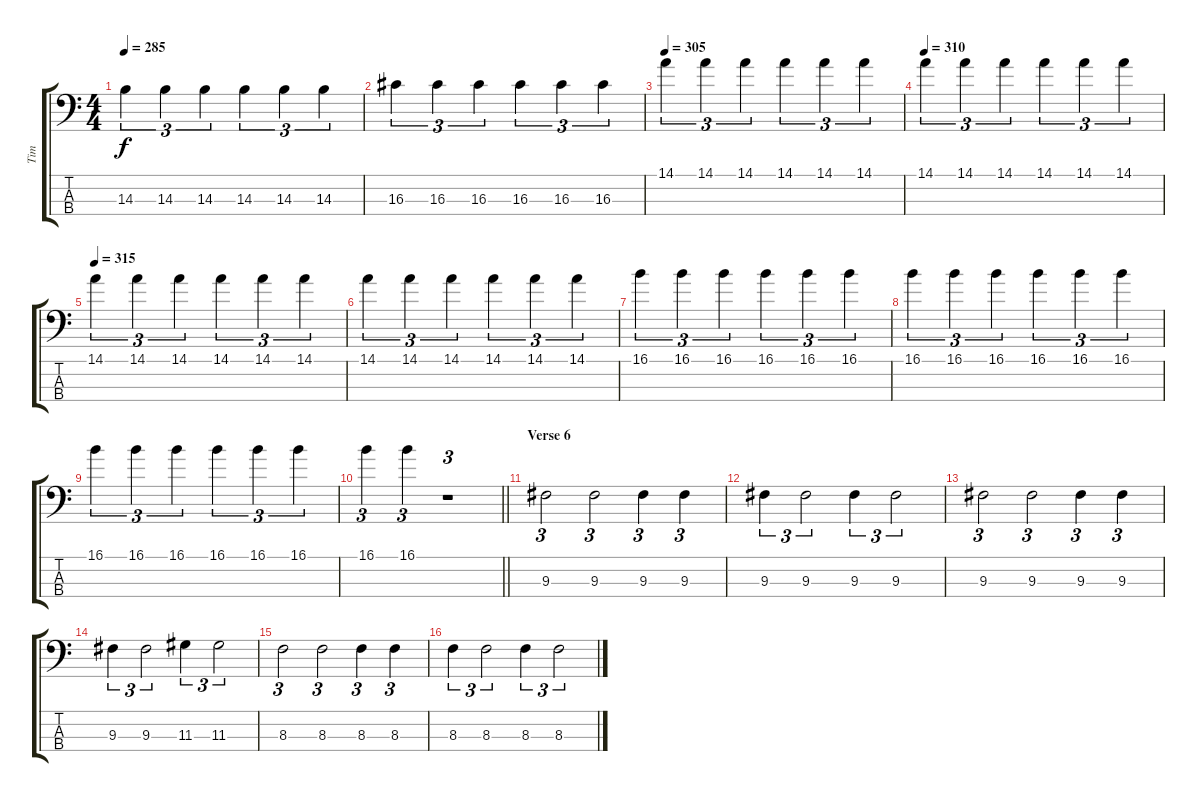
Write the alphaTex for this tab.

\track ("Tim" "Tim") {instrument electricbasspick}
\staff {score tabs}
\tuning (G2 D2 A1 E1) {hide}
\ts (4 4)
\tempo 285
\clef f4
\ks c
14.3.4{tu (3 2) dy f} 14.3.4{tu (3 2)} 14.3.4{tu (3 2)} 14.3.4{tu (3 2)} 14.3.4{tu (3 2)} 14.3.4{tu (3 2)} |
16.3.4{tu (3 2)} 16.3.4{tu (3 2)} 16.3.4{tu (3 2)} 16.3.4{tu (3 2)} 16.3.4{tu (3 2)} 16.3.4{tu (3 2)} |
\tempo 305
14.1.4{tu (3 2)} 14.1.4{tu (3 2)} 14.1.4{tu (3 2)} 14.1.4{tu (3 2)} 14.1.4{tu (3 2)} 14.1.4{tu (3 2)} |
\tempo 310
14.1.4{tu (3 2)} 14.1.4{tu (3 2)} 14.1.4{tu (3 2)} 14.1.4{tu (3 2)} 14.1.4{tu (3 2)} 14.1.4{tu (3 2)} |
\tempo 315
14.1.4{tu (3 2)} 14.1.4{tu (3 2)} 14.1.4{tu (3 2)} 14.1.4{tu (3 2)} 14.1.4{tu (3 2)} 14.1.4{tu (3 2)} |
14.1.4{tu (3 2)} 14.1.4{tu (3 2)} 14.1.4{tu (3 2)} 14.1.4{tu (3 2)} 14.1.4{tu (3 2)} 14.1.4{tu (3 2)} |
16.1.4{tu (3 2)} 16.1.4{tu (3 2)} 16.1.4{tu (3 2)} 16.1.4{tu (3 2)} 16.1.4{tu (3 2)} 16.1.4{tu (3 2)} |
16.1.4{tu (3 2)} 16.1.4{tu (3 2)} 16.1.4{tu (3 2)} 16.1.4{tu (3 2)} 16.1.4{tu (3 2)} 16.1.4{tu (3 2)} |
16.1.4{tu (3 2)} 16.1.4{tu (3 2)} 16.1.4{tu (3 2)} 16.1.4{tu (3 2)} 16.1.4{tu (3 2)} 16.1.4{tu (3 2)} |
\barLineRight lightlight
16.1.4{tu (3 2)} 16.1.4{tu (3 2)} r.1{tu (3 2)} |
\section ("" "Verse 6")
9.3.2{tu (3 2)} 9.3.2{tu (3 2)} 9.3.4{tu (3 2)} 9.3.4{tu (3 2)} |
9.3.4{tu (3 2)} 9.3.2{tu (3 2)} 9.3.4{tu (3 2)} 9.3.2{tu (3 2)} |
9.3.2{tu (3 2)} 9.3.2{tu (3 2)} 9.3.4{tu (3 2)} 9.3.4{tu (3 2)} |
9.3.4{tu (3 2)} 9.3.2{tu (3 2)} 11.3.4{tu (3 2)} 11.3.2{tu (3 2)} |
8.3.2{tu (3 2)} 8.3.2{tu (3 2)} 8.3.4{tu (3 2)} 8.3.4{tu (3 2)} |
8.3.4{tu (3 2)} 8.3.2{tu (3 2)} 8.3.4{tu (3 2)} 8.3.2{tu (3 2)}
